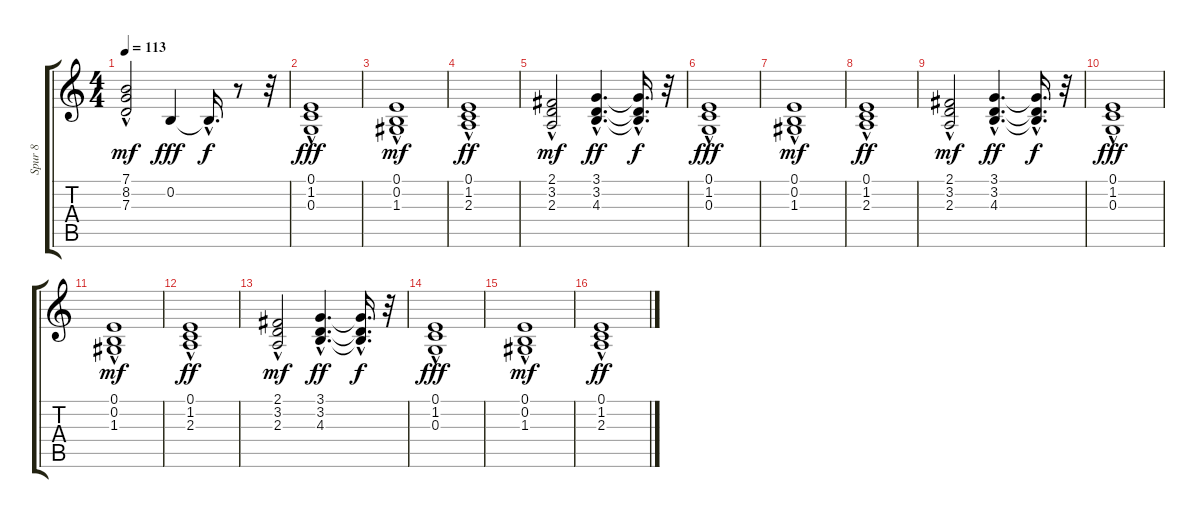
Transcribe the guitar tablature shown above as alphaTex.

\track ("Spur 8" "Spur 8") {instrument fx8scifi}
\staff {score tabs}
\tuning (E4 B3 G3 D3 A2 E2) {hide}
\ts (4 4)
\tempo 113
\clef g2
\ks c
(7.1{hac} 8.2{hac} 7.3{hac}).2{dy mf} 0.2.4{dy fff} 0.2{hac t}.16{d dy f} r.8 r.32 |
(0.1{hac} 1.2{hac} 0.3).1{dy fff} |
(0.1{hac} 0.2{hac} 1.3).1{dy mf} |
(0.1 1.2 2.3{hac}).1{dy ff} |
(2.1{hac} 3.2{hac} 2.3).2{dy mf} (3.1{hac} 3.2{hac} 4.3{hac}).4{d dy ff} (3.1{hac t} 3.2{hac t} 4.3{t}).16{d dy f} r.32 |
(0.1{hac} 1.2{hac} 0.3).1{dy fff} |
(0.1{hac} 0.2{hac} 1.3).1{dy mf} |
(0.1 1.2 2.3{hac}).1{dy ff} |
(2.1{hac} 3.2{hac} 2.3).2{dy mf} (3.1{hac} 3.2{hac} 4.3{hac}).4{d dy ff} (3.1{hac t} 3.2{hac t} 4.3{t}).16{d dy f} r.32 |
(0.1{hac} 1.2{hac} 0.3).1{dy fff} |
(0.1{hac} 0.2{hac} 1.3).1{dy mf} |
(0.1 1.2 2.3{hac}).1{dy ff} |
(2.1{hac} 3.2{hac} 2.3).2{dy mf} (3.1{hac} 3.2{hac} 4.3{hac}).4{d dy ff} (3.1{hac t} 3.2{hac t} 4.3{t}).16{d dy f} r.32 |
(0.1{hac} 1.2{hac} 0.3).1{dy fff} |
(0.1{hac} 0.2{hac} 1.3).1{dy mf} |
(0.1 1.2 2.3{hac}).1{dy ff}
